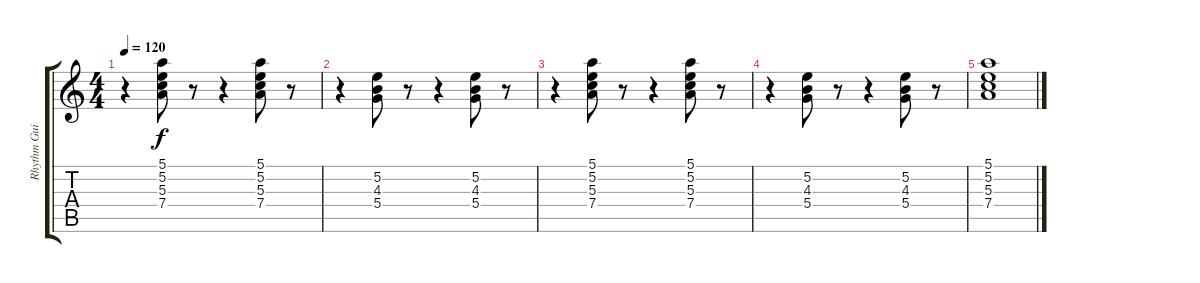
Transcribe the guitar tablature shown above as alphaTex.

\track ("Rhythm Guitar" "Rhythm Gui") {instrument acousticguitarsteel}
\staff {score tabs}
\tuning (E4 B3 G3 D3 A2 E2) {hide}
\ts (4 4)
\tempo 120
\clef g2
\ks aminor
r.4{dy f} (5.1 5.2 5.3 7.4).8 r.8 r.4 (5.1 5.2 5.3 7.4).8 r.8 |
r.4 (5.2 4.3 5.4).8 r.8 r.4 (5.2 4.3 5.4).8 r.8 |
r.4 (5.1 5.2 5.3 7.4).8 r.8 r.4 (5.1 5.2 5.3 7.4).8 r.8 |
r.4 (5.2 4.3 5.4).8 r.8 r.4 (5.2 4.3 5.4).8 r.8 |
(5.1 5.2 5.3 7.4).1
